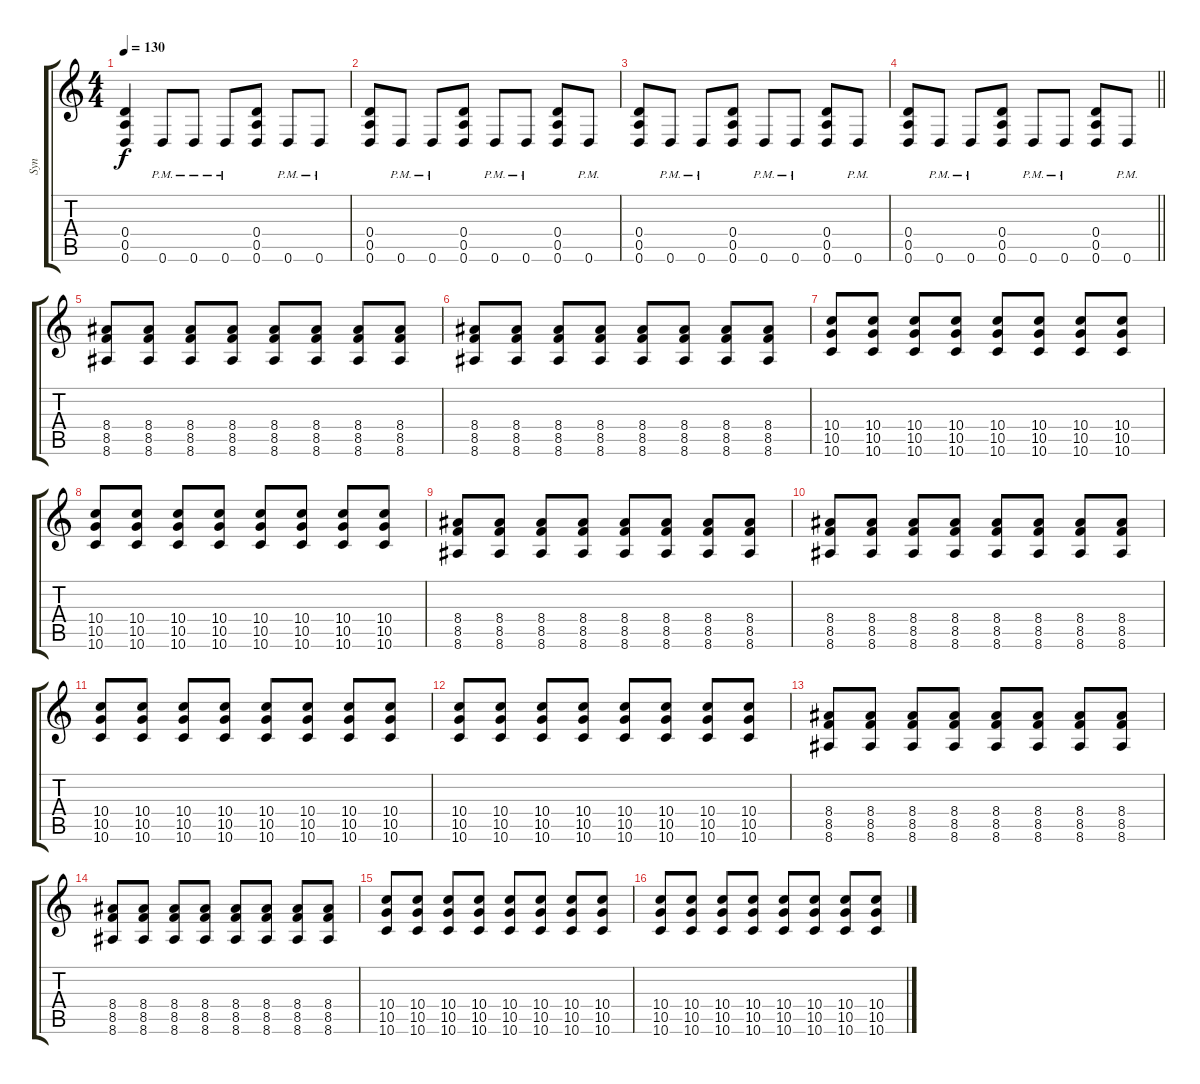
\track ("Syn" "Syn") {instrument distortionguitar}
\staff {score tabs}
\tuning (E4 B3 G3 D3 A2 D2) {hide}
\ts (4 4)
\tempo 130
\clef g2
\ks c
(0.4 0.5 0.6).4{dy f} 0.6{pm}.8 0.6{pm}.8 0.6{pm}.8 (0.4 0.5 0.6).8 0.6{pm}.8 0.6{pm}.8 |
(0.4 0.5 0.6).8 0.6{pm}.8 0.6{pm}.8 (0.4 0.5 0.6).8 0.6{pm}.8 0.6{pm}.8 (0.4 0.5 0.6).8 0.6{pm}.8 |
(0.4 0.5 0.6).8 0.6{pm}.8 0.6{pm}.8 (0.4 0.5 0.6).8 0.6{pm}.8 0.6{pm}.8 (0.4 0.5 0.6).8 0.6{pm}.8 |
\barLineRight lightlight
(0.4 0.5 0.6).8 0.6{pm}.8 0.6{pm}.8 (0.4 0.5 0.6).8 0.6{pm}.8 0.6{pm}.8 (0.4 0.5 0.6).8 0.6{pm}.8 |
(8.4 8.5 8.6).8 (8.4 8.5 8.6).8 (8.4 8.5 8.6).8 (8.4 8.5 8.6).8 (8.4 8.5 8.6).8 (8.4 8.5 8.6).8 (8.4 8.5 8.6).8 (8.4 8.5 8.6).8 |
(8.4 8.5 8.6).8 (8.4 8.5 8.6).8 (8.4 8.5 8.6).8 (8.4 8.5 8.6).8 (8.4 8.5 8.6).8 (8.4 8.5 8.6).8 (8.4 8.5 8.6).8 (8.4 8.5 8.6).8 |
(10.4 10.5 10.6).8 (10.4 10.5 10.6).8 (10.4 10.5 10.6).8 (10.4 10.5 10.6).8 (10.4 10.5 10.6).8 (10.4 10.5 10.6).8 (10.4 10.5 10.6).8 (10.4 10.5 10.6).8 |
(10.4 10.5 10.6).8 (10.4 10.5 10.6).8 (10.4 10.5 10.6).8 (10.4 10.5 10.6).8 (10.4 10.5 10.6).8 (10.4 10.5 10.6).8 (10.4 10.5 10.6).8 (10.4 10.5 10.6).8 |
(8.4 8.5 8.6).8 (8.4 8.5 8.6).8 (8.4 8.5 8.6).8 (8.4 8.5 8.6).8 (8.4 8.5 8.6).8 (8.4 8.5 8.6).8 (8.4 8.5 8.6).8 (8.4 8.5 8.6).8 |
(8.4 8.5 8.6).8 (8.4 8.5 8.6).8 (8.4 8.5 8.6).8 (8.4 8.5 8.6).8 (8.4 8.5 8.6).8 (8.4 8.5 8.6).8 (8.4 8.5 8.6).8 (8.4 8.5 8.6).8 |
(10.4 10.5 10.6).8 (10.4 10.5 10.6).8 (10.4 10.5 10.6).8 (10.4 10.5 10.6).8 (10.4 10.5 10.6).8 (10.4 10.5 10.6).8 (10.4 10.5 10.6).8 (10.4 10.5 10.6).8 |
(10.4 10.5 10.6).8 (10.4 10.5 10.6).8 (10.4 10.5 10.6).8 (10.4 10.5 10.6).8 (10.4 10.5 10.6).8 (10.4 10.5 10.6).8 (10.4 10.5 10.6).8 (10.4 10.5 10.6).8 |
(8.4 8.5 8.6).8 (8.4 8.5 8.6).8 (8.4 8.5 8.6).8 (8.4 8.5 8.6).8 (8.4 8.5 8.6).8 (8.4 8.5 8.6).8 (8.4 8.5 8.6).8 (8.4 8.5 8.6).8 |
(8.4 8.5 8.6).8 (8.4 8.5 8.6).8 (8.4 8.5 8.6).8 (8.4 8.5 8.6).8 (8.4 8.5 8.6).8 (8.4 8.5 8.6).8 (8.4 8.5 8.6).8 (8.4 8.5 8.6).8 |
(10.4 10.5 10.6).8 (10.4 10.5 10.6).8 (10.4 10.5 10.6).8 (10.4 10.5 10.6).8 (10.4 10.5 10.6).8 (10.4 10.5 10.6).8 (10.4 10.5 10.6).8 (10.4 10.5 10.6).8 |
(10.4 10.5 10.6).8 (10.4 10.5 10.6).8 (10.4 10.5 10.6).8 (10.4 10.5 10.6).8 (10.4 10.5 10.6).8 (10.4 10.5 10.6).8 (10.4 10.5 10.6).8 (10.4 10.5 10.6).8
